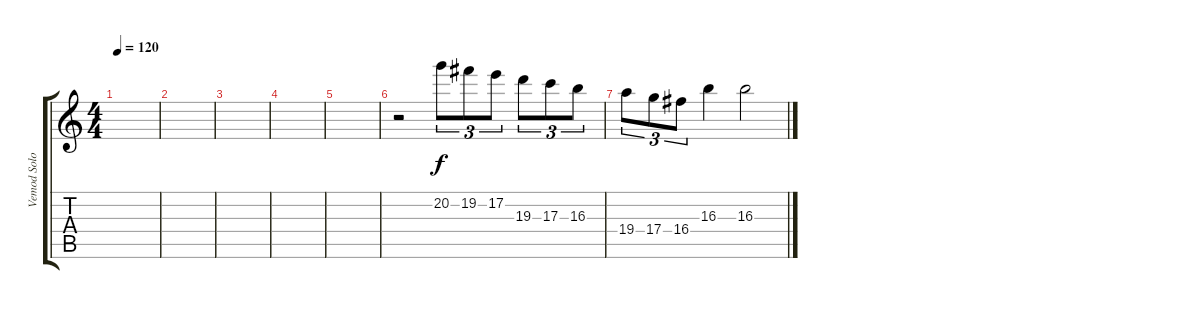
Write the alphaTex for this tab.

\track ("Vemod Solo Guitar 2" "Vemod Solo") {instrument overdrivenguitar}
\staff {score tabs}
\tuning (E4 B3 G3 D3 A2 E2) {hide}
\ts (4 4)
\tempo 120
\clef g2
\ks c
|
|
|
|
|
r.2 20.2.8{tu (3 2)} 19.2.8{tu (3 2)} 17.2.8{tu (3 2)} 19.3.8{tu (3 2)} 17.3.8{tu (3 2)} 16.3.8{tu (3 2)} |
19.4.8{tu (3 2)} 17.4.8{tu (3 2)} 16.4.8{tu (3 2)} 16.3.4 16.3.2
